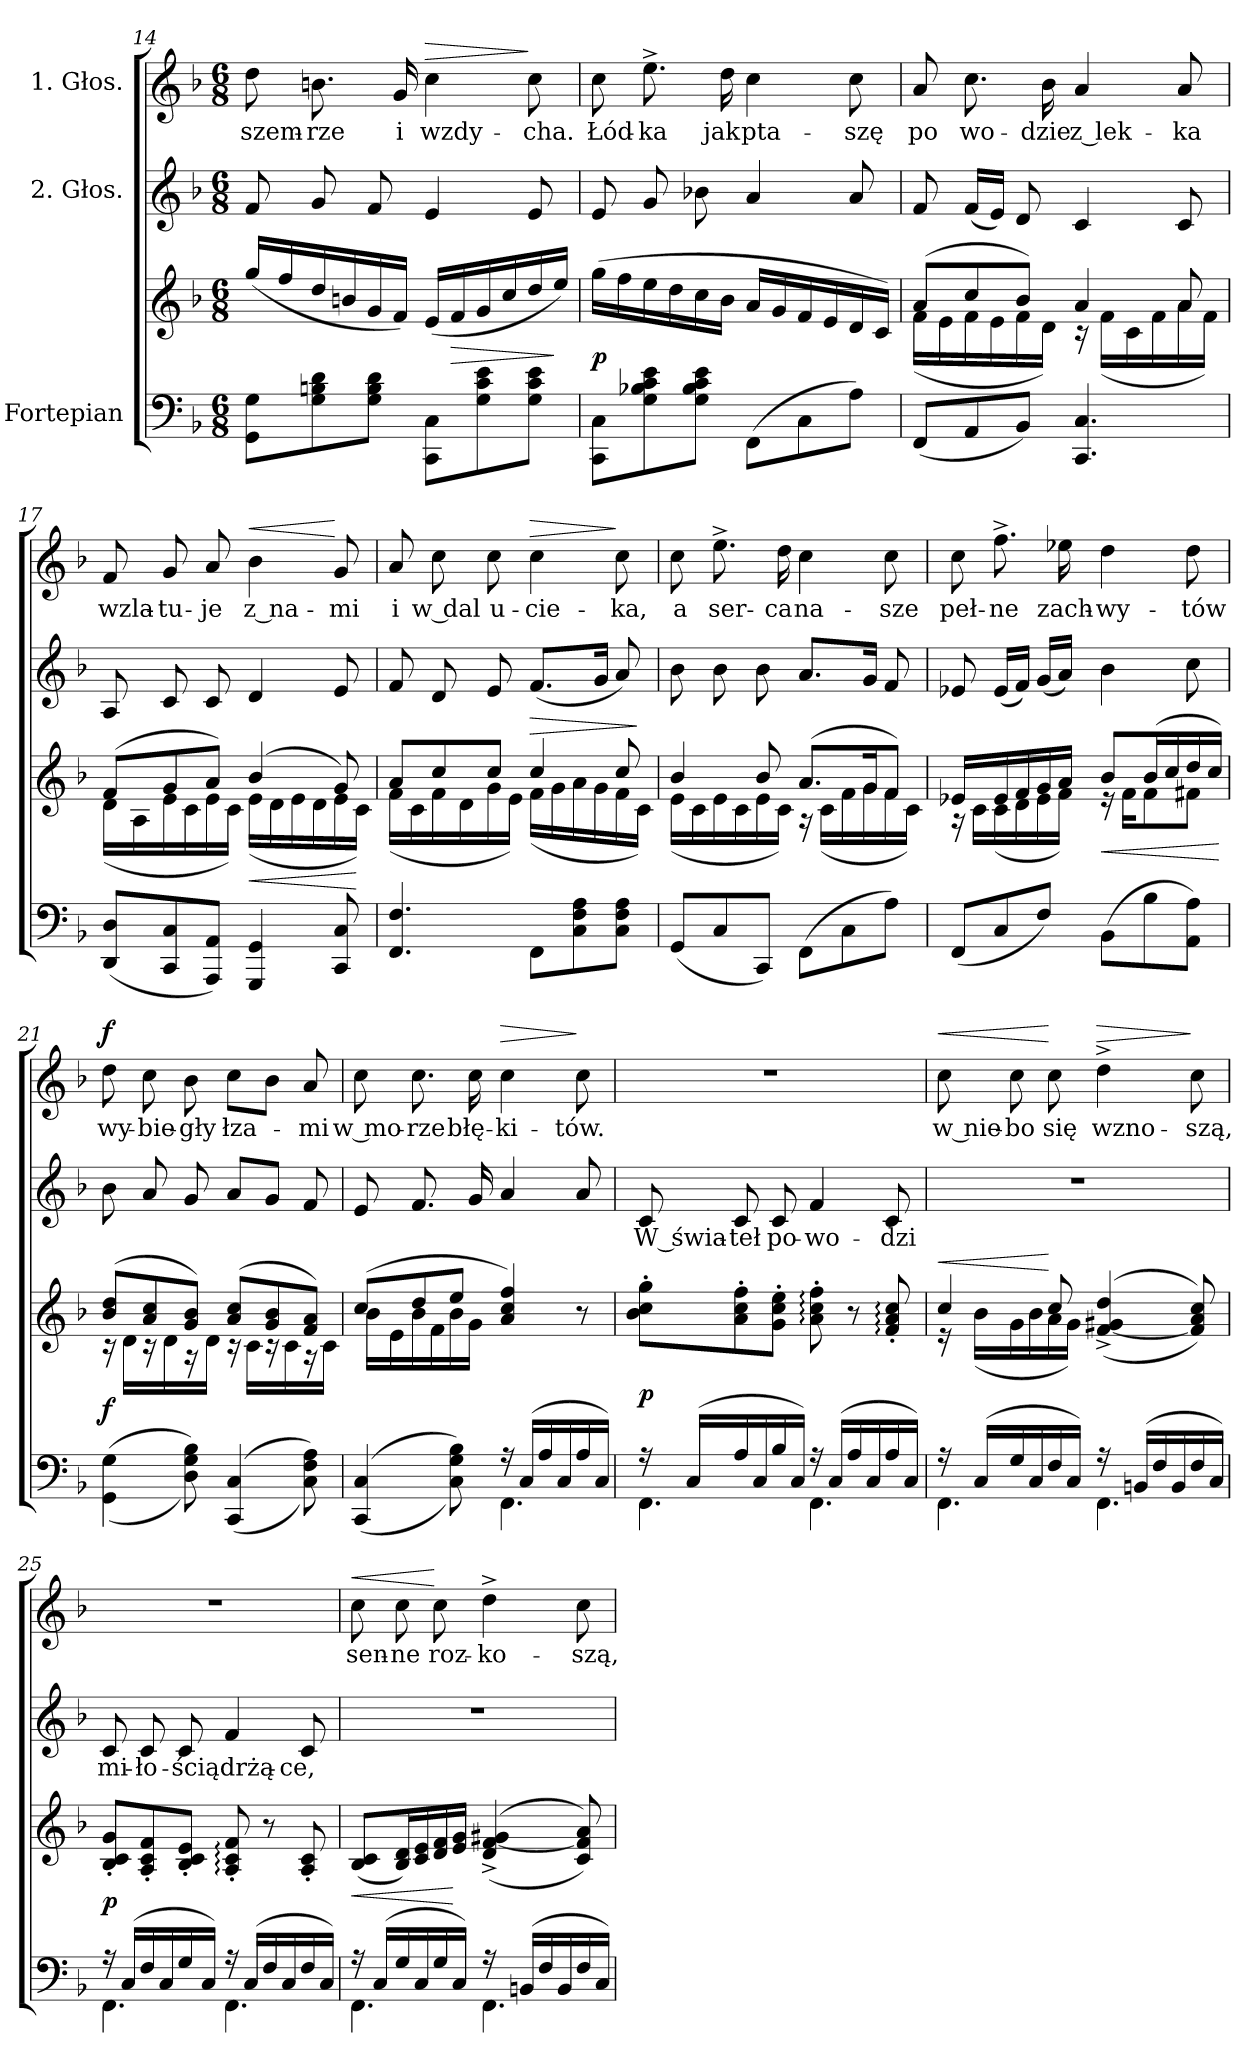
**kern	**kern	**dynam	**kern	**text	**kern	**text	**dynam
*part3	*part3	*part3	*part2	*part2	*part1	*part1	*part1
*staff4	*staff3	*staff3/4	*staff2	*staff2	*staff1	*staff1	*staff1
*I"Fortepian	*	*	*I"2. Głos.	*	*I"1. Głos.	*	*
*clefF4	*clefG2	*	*clefG2	*	*clefG2	*	*
*k[b-]	*k[b-]	*	*k[b-]	*	*k[b-]	*	*
*F:	*F:	*	*F:	*	*F:	*	*
*M6/8	*M6/8	*	*M6/8	*	*M6/8	*	*
=14	=14	=14	=14	=14	=14	=14	=14
8GG\ 8G\L	(16gg/LL	.	8f/	.	8dd\	szem-	.
.	16ff/	.	.	.	.	.	.
8G\ 8Bn\ 8d\	16dd/	.	8g/	.	8.bn\	-rze	.
.	16bn/	.	.	.	.	.	.
8G\ 8B\ 8d\J	16g/	.	8f/	.	.	.	.
.	16f/JJ)	.	.	.	16g/	i	.
!	!	!	!	!	!	!	!LO:HP:a
8CC\ 8C\L	(16e/LL	.	4e/	.	4cc\	wzdy-	>
.	16f/	>	.	.	.	.	.
8G\ 8c\ 8e\	16g/	.	.	.	.	.	.
.	16cc/	.	.	.	.	.	.
8G\ 8c\ 8e\J	16dd/	.	8e/	.	8cc\	-cha.	]
.	16ee/JJ)	]	.	.	.	.	.
=15	=15	=15	=15	=15	=15	=15	=15
8CC\ 8C\L	(16gg\LL	p	8e/	.	8cc\	Łód-	.
.	16ff\	.	.	.	.	.	.
8G\ 8B-X\ 8c\ 8e\	16ee\	.	8g/	.	8.ee^\	-ka	.
.	16dd\	.	.	.	.	.	.
8G\ 8B-\ 8c\ 8e\J	16cc\	.	8b-X\	.	.	.	.
.	16b-\JJ	.	.	.	16dd\	jak	.
(8FF\L	16a/LL	.	4a/	.	4cc\	pta-	.
.	16g/	.	.	.	.	.	.
8C\	16f/	.	.	.	.	.	.
.	16e/	.	.	.	.	.	.
8A\J)	16d/	.	8a/	.	8cc\	-szę	.
.	16c/JJ)	.	.	.	.	.	.
=16	=16	=16	=16	=16	=16	=16	=16
*	*^	*	*	*	*	*	*
(8FF/L	(8a/L	(16f\LL	.	8f/	.	8a/	po	.
.	.	16e\	.	.	.	.	.	.
8AA/	8cc/	16f\	.	(16f/LL	.	8.cc\	wo-	.
.	.	16e\	.	16e/JJ)	.	.	.	.
8BB-/J)	8b-/J)	16f\	.	8d/	.	.	.	.
.	.	16d\JJ)	.	.	.	16b-\	-dzie	.
4.CC/ 4.C/	4a/	16r	.	4c/	.	4a/	z lek-	.
.	.	(16f\LL	.	.	.	.	.	.
.	.	16c\	.	.	.	.	.	.
.	.	16f\	.	.	.	.	.	.
.	8a/	16a\	.	8c/	.	8a/	-ka	.
.	.	16f\JJ)	.	.	.	.	.	.
=17	=17	=17	=17	=17	=17	=17	=17	=17
(8DD/ 8D/L	(8f/L	(16d\LL	.	8A/	.	8f/	wzla-	.
.	.	16A\	.	.	.	.	.	.
8CC/ 8C/	8g/	16e\	.	8c/	.	8g/	-tu-	.
.	.	16c\	.	.	.	.	.	.
8AAA/ 8AA/J)	8a/J)	16e\	.	8c/	.	8a/	-je	.
.	.	16c\JJ)	.	.	.	.	.	.
!	!	!	!LO:HP:b	!	!	!	!	!LO:HP:a
4GGG/ 4GG/	(4b-/	(16e\LL	<	4d/	.	4b-\	z na-	<
.	.	16d\	.	.	.	.	.	.
.	.	16e\	.	.	.	.	.	.
.	.	16d\	.	.	.	.	.	.
8CC/ 8C/	8g/)	16e\	.	8e/	.	8g/	-mi	[
.	.	16c\JJ)	[	.	.	.	.	.
=18	=18	=18	=18	=18	=18	=18	=18	=18
4.FF/ 4.F/	8a/L	(16f\LL	.	8f/	.	8a/	i	.
.	.	16c\	.	.	.	.	.	.
.	8cc/	16f\	.	8d/	.	8cc\	w dal	.
.	.	16d\	.	.	.	.	.	.
.	8cc/J	16g\	.	8e/	.	8cc\	u-	.
.	.	16e\JJ)	.	.	.	.	.	.
!	!	!	!LO:HP:a	!	!	!	!	!LO:HP:a
8FF\L	4cc/	(16f\LL	>	(8.f/L	.	4cc\	-cie-	>
.	.	16g\	.	.	.	.	.	.
8C\ 8F\ 8A\	.	16a\	.	.	.	.	.	.
.	.	16g\	.	16g/Jk	.	.	.	.
8C\ 8F\ 8A\J	8cc/	16f\	.	8a/)	.	8cc\	-ka,	]
.	.	16c\JJ)	]	.	.	.	.	.
=19	=19	=19	=19	=19	=19	=19	=19	=19
(8GG/L	4b-/	(16e\LL	.	8b-\	.	8cc\	a	.
.	.	16c\	.	.	.	.	.	.
8C/	.	16e\	.	8b-\	.	8.ee^\	ser-	.
.	.	16c\	.	.	.	.	.	.
8CC/J)	8b-/	16e\	.	8b-\	.	.	.	.
.	.	16c\JJ)	.	.	.	16dd\	-ca	.
(8FF\L	(8.a/L	16r	.	8.a/L	.	4cc\	na-	.
.	.	(16c\LL	.	.	.	.	.	.
8C\	.	16f\	.	.	.	.	.	.
.	16g/K	16g\	.	16g/Jk	.	.	.	.
8A\J)	8f/J)	16f\	.	8f/	.	8cc\	-sze	.
.	.	16c\JJ)	.	.	.	.	.	.
=20	=20	=20	=20	=20	=20	=20	=20	=20
!	!LO:N:vis=16	!	!	!	!	!	!	!
(8FF/L	8e-X/LL	16r	.	8e-X/	.	8cc\	peł-	.
.	.	16c\LL	.	.	.	.	.	.
8C/	16e-/	(16c\	.	(16e-/LL	.	8.ff^\	-ne	.
.	16f/	16d\	.	16f/JJ)	.	.	.	.
8F/J)	16g/	16e-\	.	(16g/LL	.	.	.	.
.	16a/JJ	16f\JJ)	.	16a/JJ)	.	16ee-X\	zach-	.
(8BB-\L	8b-/L	16r	<	4b-\	.	4dd\	-wy-	.
.	.	16f\KL	.	.	.	.	.	.
8B-\	(16b-/L	8f\	.	.	.	.	.	.
.	16cc/	.	.	.	.	.	.	.
8AA\ 8A\J)	16dd/	8f#X\J	.	8cc\	.	8dd\	-tów	.
.	16cc/JJ)	.	.	.	.	.	.	.
*	*v	*v	*	*	*	*	*	*
.	.	[	.	.	.	.	.
=21	=21	=21	=21	=21	=21	=21	=21
*	*^	*	*	*	*	*	*
!	!	!	!	!	!	!	!	!LO:DY:a
(<(>4GG\ 4G\	(8b-/ 8dd/L	16r	f	8b-\	.	8dd\	wy-	f
.	.	16d\LL	.	.	.	.	.	.
.	8a/ 8cc/	16r	.	8a/	.	8cc\	-bie-	.
.	.	16d\	.	.	.	.	.	.
8D\ 8G\ 8B-\))	8g/ 8b-/J)	16r	.	8g/	.	8b-\	-gły	.
.	.	16d\JJ	.	.	.	.	.	.
(<(>4CC/ 4C/	(8a/ 8cc/L	16r	.	8a/L	.	8cc\L	łza-	.
.	.	16c\LL	.	.	.	.	.	.
.	8g/ 8b-/	16r	.	8g/J	.	8b-\J	.	.
.	.	16c\	.	.	.	.	.	.
8C\ 8F\ 8A\))	8f/ 8a/J)	16r	.	8f/	.	8a/	-mi	.
.	.	16c\JJ	.	.	.	.	.	.
=22	=22	=22	=22	=22	=22	=22	=22	=22
*^	*	*	*	*	*	*	*	*
(<(>4CC/ 4C/	4.ryy	(8cc/L	16b-\LL	.	8e/	.	8cc\	w mo-	.
.	.	.	16e\	.	.	.	.	.	.
.	.	8dd/	16b-\	.	8.f/	.	8.cc\	-rze	.
.	.	.	16f\	.	.	.	.	.	.
8C\ 8G\ 8B-\))	.	8ee/J	16b-\	.	.	.	.	.	.
.	.	.	16g\JJ	.	16g/	.	16cc\	błę-	.
!	!	!	!	!	!	!	!	!	!LO:HP:a
16r	4.FF\	4a/ 4cc/ 4ff/)	4.ryy	.	4a/	.	4cc\	-ki-	>
(<16C/LL	.	.	.	.	.	.	.	.	.
16A/	.	.	.	.	.	.	.	.	.
16C/	.	.	.	.	.	.	.	.	.
16A/	.	8r	.	.	8a/	.	8cc\	-tów.	]
16C/JJ)	.	.	.	.	.	.	.	.	.
*	*	*v	*v	*	*	*	*	*	*
=23	=23	=23	=23	=23	=23	=23	=23	=23
16r	4.FF\	8b-'\ 8cc'\ 8gg'\L	p	8c/	W świa-	2.r	.	.
(<16C/LL	.	.	.	.	.	.	.	.
16A/	.	8a'\ 8cc'\ 8ff'\	.	8c/	-teł	.	.	.
16C/	.	.	.	.	.	.	.	.
16B-/	.	8g'\ 8cc'\ 8ee'\J	.	8c/	po-	.	.	.
16C/JJ)	.	.	.	.	.	.	.	.
16r	4.FF\	8a:'\ 8cc:'\ 8ff:'\	.	4f/	-wo-	.	.	.
(<16C/LL	.	.	.	.	.	.	.	.
16A/	.	8r	.	.	.	.	.	.
16C/	.	.	.	.	.	.	.	.
16A/	.	8f:'>/ 8a:'>/ 8cc:'>/	.	8c/	-dzi	.	.	.
16C/JJ)	.	.	.	.	.	.	.	.
=24	=24	=24	=24	=24	=24	=24	=24	=24
*	*	*^	*	*	*	*	*	*
!	!	!	!	!LO:HP:a	!	!	!	!	!LO:HP:a
16r	4.FF\	4cc/	16r	<	2.r	.	8cc\	w nie-	<
(<16C/LL	.	.	(16b-\LL	.	.	.	.	.	.
16G/	.	.	16g\	.	.	.	8cc\	-bo	.
16C/	.	.	16b-\	.	.	.	.	.	.
16F/	.	8cc/	16a\	[	.	.	8cc\	się	[
16C/JJ)	.	.	16g\JJ)	.	.	.	.	.	.
!	!	!	!	!	!	!	!	!	!LO:HP:a
16r	4.FF\	(>(>[4f^>/ 4g#X^>/ 4dd^>/	4.ryy	.	.	.	4dd^\	wzno-	>
(<16BBn/LL	.	.	.	.	.	.	.	.	.
16F/	.	.	.	.	.	.	.	.	.
16BB/	.	.	.	.	.	.	.	.	.
16F/	.	8f]/ 8a/ 8cc/))	.	.	.	.	8cc\	-szą,	]
16C/JJ)	.	.	.	.	.	.	.	.	.
*	*	*v	*v	*	*	*	*	*	*
=25	=25	=25	=25	=25	=25	=25	=25	=25
16r	4.FF\	8B-'>/ 8c'>/ 8g'>/L	p	8c/	mi-	2.r	.	.
(<16C/LL	.	.	.	.	.	.	.	.
16F/	.	8A'>/ 8c'>/ 8f'>/	.	8c/	-ło-	.	.	.
16C/	.	.	.	.	.	.	.	.
16G/	.	8B-'>/ 8c'>/ 8e'>/J	.	8c/	-ścią	.	.	.
16C/JJ)	.	.	.	.	.	.	.	.
16r	4.FF\	8A:'>/ 8c:'>/ 8f:'>/	.	4f/	drżą-	.	.	.
(<16C/LL	.	.	.	.	.	.	.	.
16F/	.	8r	.	.	.	.	.	.
16C/	.	.	.	.	.	.	.	.
16F/	.	8A'>/ 8c'>/	.	8c/	-ce,	.	.	.
16C/JJ)	.	.	.	.	.	.	.	.
=26	=26	=26	=26	=26	=26	=26	=26	=26
!	!	!	!	!	!	!	!	!LO:HP:a
16r	4.FF\	(8B-/ 8c/L	<	2.r	.	8cc\	sen-	<
(<16C/LL	.	.	.	.	.	.	.	.
16G/	.	16B-/ 16d/L)	.	.	.	8cc\	-ne	.
16C/	.	16c/ 16e/	.	.	.	.	.	.
16G/	.	16d/ 16f/	.	.	.	8cc\	roz-	[
16C/JJ)	.	16e/ 16g/JJ	[	.	.	.	.	.
16r	4.FF\	(<(>4d^>/ [4f^>/ 4g#X^>/	.	.	.	4dd^\	-ko-	.
(<16BBn/LL	.	.	.	.	.	.	.	.
16F/	.	.	.	.	.	.	.	.
16BB/	.	.	.	.	.	.	.	.
16F/	.	8c/ 8f]/ 8a/))	.	.	.	8cc\	-szą,	.
16C/JJ)	.	.	.	.	.	.	.	.
*v	*v	*	*	*	*	*	*	*
=	=	=	=	=	=	=	=
*-	*-	*-	*-	*-	*-	*-	*-
